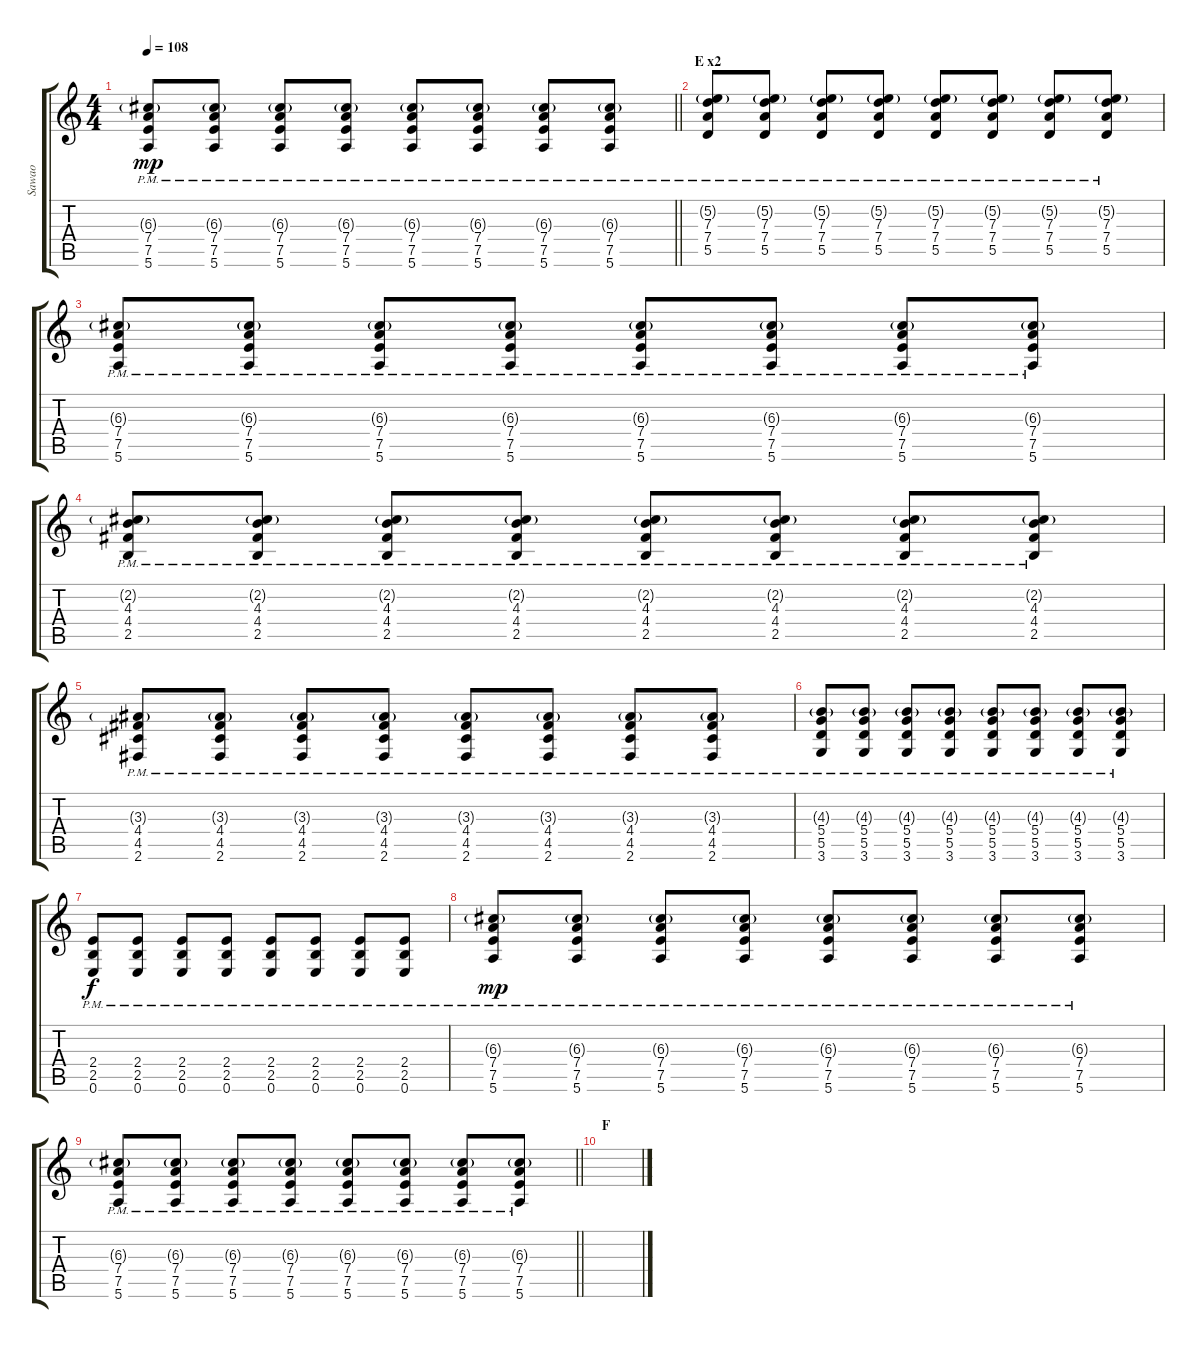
\track ("Sawao" "Sawao") {instrument electricguitarjazz}
\staff {score tabs}
\tuning (E4 B3 G3 D3 A2 E2) {hide}
\ts (4 4)
\tempo 108
\clef g2
\barLineRight lightlight
\ks c
(6.3{g pm} 7.4{pm} 7.5{pm} 5.6{pm}).8{dy mp} (6.3{g pm} 7.4{pm} 7.5{pm} 5.6{pm}).8 (6.3{g pm} 7.4{pm} 7.5{pm} 5.6{pm}).8 (6.3{g pm} 7.4{pm} 7.5{pm} 5.6{pm}).8 (6.3{g pm} 7.4{pm} 7.5{pm} 5.6{pm}).8 (6.3{g pm} 7.4{pm} 7.5{pm} 5.6{pm}).8 (6.3{g pm} 7.4{pm} 7.5{pm} 5.6{pm}).8 (6.3{g pm} 7.4{pm} 7.5{pm} 5.6{pm}).8 |
\section ("" "E x2")
(5.2{g pm} 7.3{pm} 7.4{pm} 5.5{pm}).8 (5.2{g pm} 7.3{pm} 7.4{pm} 5.5{pm}).8 (5.2{g pm} 7.3{pm} 7.4{pm} 5.5{pm}).8 (5.2{g pm} 7.3{pm} 7.4{pm} 5.5{pm}).8 (5.2{g pm} 7.3{pm} 7.4{pm} 5.5{pm}).8 (5.2{g pm} 7.3{pm} 7.4{pm} 5.5{pm}).8 (5.2{g pm} 7.3{pm} 7.4{pm} 5.5{pm}).8 (5.2{g pm} 7.3{pm} 7.4{pm} 5.5{pm}).8 |
(6.3{g pm} 7.4{pm} 7.5{pm} 5.6{pm}).8 (6.3{g pm} 7.4{pm} 7.5{pm} 5.6{pm}).8 (6.3{g pm} 7.4{pm} 7.5{pm} 5.6{pm}).8 (6.3{g pm} 7.4{pm} 7.5{pm} 5.6{pm}).8 (6.3{g pm} 7.4{pm} 7.5{pm} 5.6{pm}).8 (6.3{g pm} 7.4{pm} 7.5{pm} 5.6{pm}).8 (6.3{g pm} 7.4{pm} 7.5{pm} 5.6{pm}).8 (6.3{g pm} 7.4{pm} 7.5{pm} 5.6{pm}).8 |
(2.2{g pm} 4.3{pm} 4.4{pm} 2.5{pm}).8 (2.2{g pm} 4.3{pm} 4.4{pm} 2.5{pm}).8 (2.2{g pm} 4.3{pm} 4.4{pm} 2.5{pm}).8 (2.2{g pm} 4.3{pm} 4.4{pm} 2.5{pm}).8 (2.2{g pm} 4.3{pm} 4.4{pm} 2.5{pm}).8 (2.2{g pm} 4.3{pm} 4.4{pm} 2.5{pm}).8 (2.2{g pm} 4.3{pm} 4.4{pm} 2.5{pm}).8 (2.2{g pm} 4.3{pm} 4.4{pm} 2.5{pm}).8 |
(3.3{g pm} 4.4{pm} 4.5{pm} 2.6{pm}).8 (3.3{g pm} 4.4{pm} 4.5{pm} 2.6{pm}).8 (3.3{g pm} 4.4{pm} 4.5{pm} 2.6{pm}).8 (3.3{g pm} 4.4{pm} 4.5{pm} 2.6{pm}).8 (3.3{g pm} 4.4{pm} 4.5{pm} 2.6{pm}).8 (3.3{g pm} 4.4{pm} 4.5{pm} 2.6{pm}).8 (3.3{g pm} 4.4{pm} 4.5{pm} 2.6{pm}).8 (3.3{g pm} 4.4{pm} 4.5{pm} 2.6{pm}).8 |
(4.3{g pm} 5.4{pm} 5.5{pm} 3.6{pm}).8 (4.3{g pm} 5.4{pm} 5.5{pm} 3.6{pm}).8 (4.3{g pm} 5.4{pm} 5.5{pm} 3.6{pm}).8 (4.3{g pm} 5.4{pm} 5.5{pm} 3.6{pm}).8 (4.3{g pm} 5.4{pm} 5.5{pm} 3.6{pm}).8 (4.3{g pm} 5.4{pm} 5.5{pm} 3.6{pm}).8 (4.3{g pm} 5.4{pm} 5.5{pm} 3.6{pm}).8 (4.3{g pm} 5.4{pm} 5.5{pm} 3.6{pm}).8 |
(2.4{pm} 2.5{pm} 0.6{pm}).8{dy f} (2.4{pm} 2.5{pm} 0.6{pm}).8 (2.4{pm} 2.5{pm} 0.6{pm}).8 (2.4{pm} 2.5{pm} 0.6{pm}).8 (2.4{pm} 2.5{pm} 0.6{pm}).8 (2.4{pm} 2.5{pm} 0.6{pm}).8 (2.4{pm} 2.5{pm} 0.6{pm}).8 (2.4{pm} 2.5{pm} 0.6{pm}).8 |
(6.3{g pm} 7.4{pm} 7.5{pm} 5.6{pm}).8{dy mp} (6.3{g pm} 7.4{pm} 7.5{pm} 5.6{pm}).8 (6.3{g pm} 7.4{pm} 7.5{pm} 5.6{pm}).8 (6.3{g pm} 7.4{pm} 7.5{pm} 5.6{pm}).8 (6.3{g pm} 7.4{pm} 7.5{pm} 5.6{pm}).8 (6.3{g pm} 7.4{pm} 7.5{pm} 5.6{pm}).8 (6.3{g pm} 7.4{pm} 7.5{pm} 5.6{pm}).8 (6.3{g pm} 7.4{pm} 7.5{pm} 5.6{pm}).8 |
\barLineRight lightlight
(6.3{g pm} 7.4{pm} 7.5{pm} 5.6{pm}).8 (6.3{g pm} 7.4{pm} 7.5{pm} 5.6{pm}).8 (6.3{g pm} 7.4{pm} 7.5{pm} 5.6{pm}).8 (6.3{g pm} 7.4{pm} 7.5{pm} 5.6{pm}).8 (6.3{g pm} 7.4{pm} 7.5{pm} 5.6{pm}).8 (6.3{g pm} 7.4{pm} 7.5{pm} 5.6{pm}).8 (6.3{g pm} 7.4{pm} 7.5{pm} 5.6{pm}).8 (6.3{g pm} 7.4{pm} 7.5{pm} 5.6{pm}).8 |
\section ("" "F")
